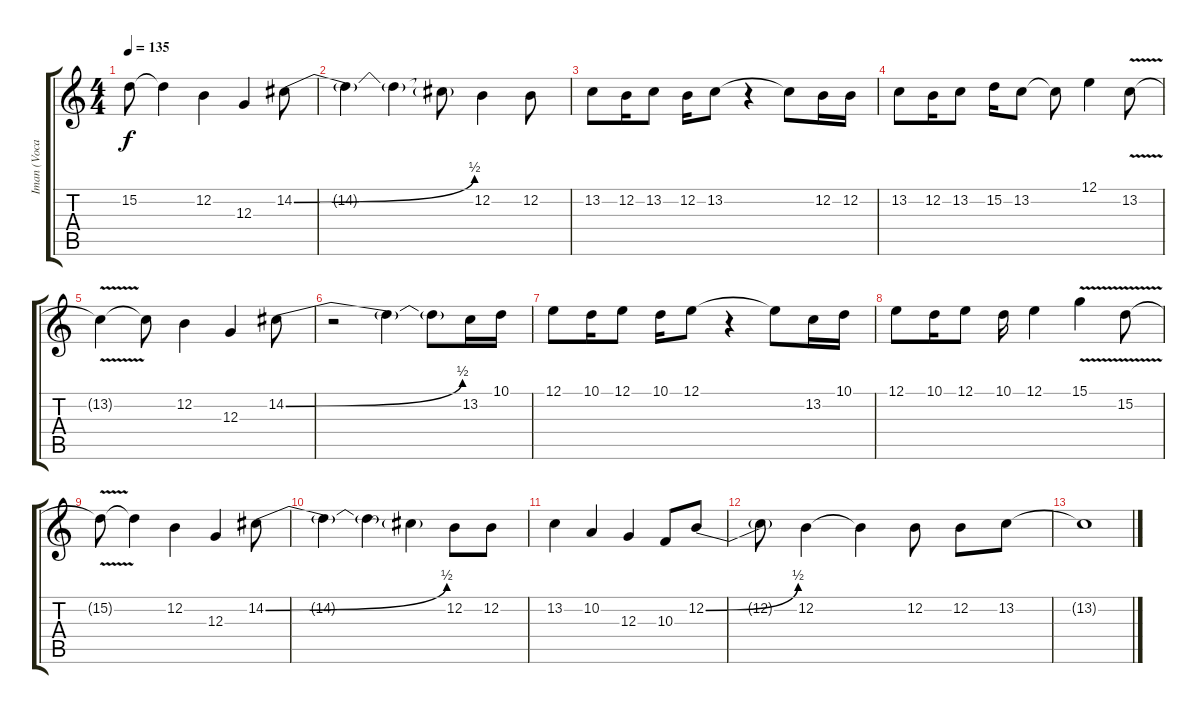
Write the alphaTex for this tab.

\track ("Iman (Vocal)" "Iman (Voca") {instrument flute}
\staff {score tabs}
\tuning (E4 B3 G3 D3 A2 E2) {hide}
\ts (4 4)
\tempo 135
\clef g2
\ks c
15.2{t}.8{dy f} 15.2{t}.4 12.2.4 12.3.4 14.2{be (bend 0 0 60 2)}.8 |
14.2{t}.4 14.2{t}.4 14.2{t}.8 12.2.4 12.2.8 |
13.2.8 12.2.16 13.2.8 12.2.16 13.2.8 r.4 13.2{t}.8 12.2.16 12.2.16 |
13.2.8 12.2.16 13.2.8 15.2.16 13.2.8 13.2{t}.8 12.1.4 13.2{v}.8 |
13.2{t}.4 13.2{t}.8 12.2.4 12.3.4 14.2{be (bend 0 0 60 2)}.8 |
r.2 14.2{t}.4 14.2{t}.8 13.2.16 10.1.16 |
12.1.8 10.1.16 12.1.8 10.1.16 12.1.8 r.4 12.1{t}.8 13.2.16 10.1.16 |
12.1.8 10.1.16 12.1.8 10.1.16 12.1.4 15.1{v}.4 15.2{v}.8 |
15.2{t}.8 15.2{t}.4 12.2.4 12.3.4 14.2{be (bend 0 0 60 2)}.8 |
14.2{t}.4 14.2{t}.4 14.2{t}.4 12.2.8 12.2.8 |
13.2.4 10.2.4 12.3.4 10.3.8 12.2{be (bend 0 0 60 2)}.8 |
12.2{t}.8 12.2.4 12.2{t}.4 12.2.8 12.2.8 13.2.8 |
13.2{t}.1
